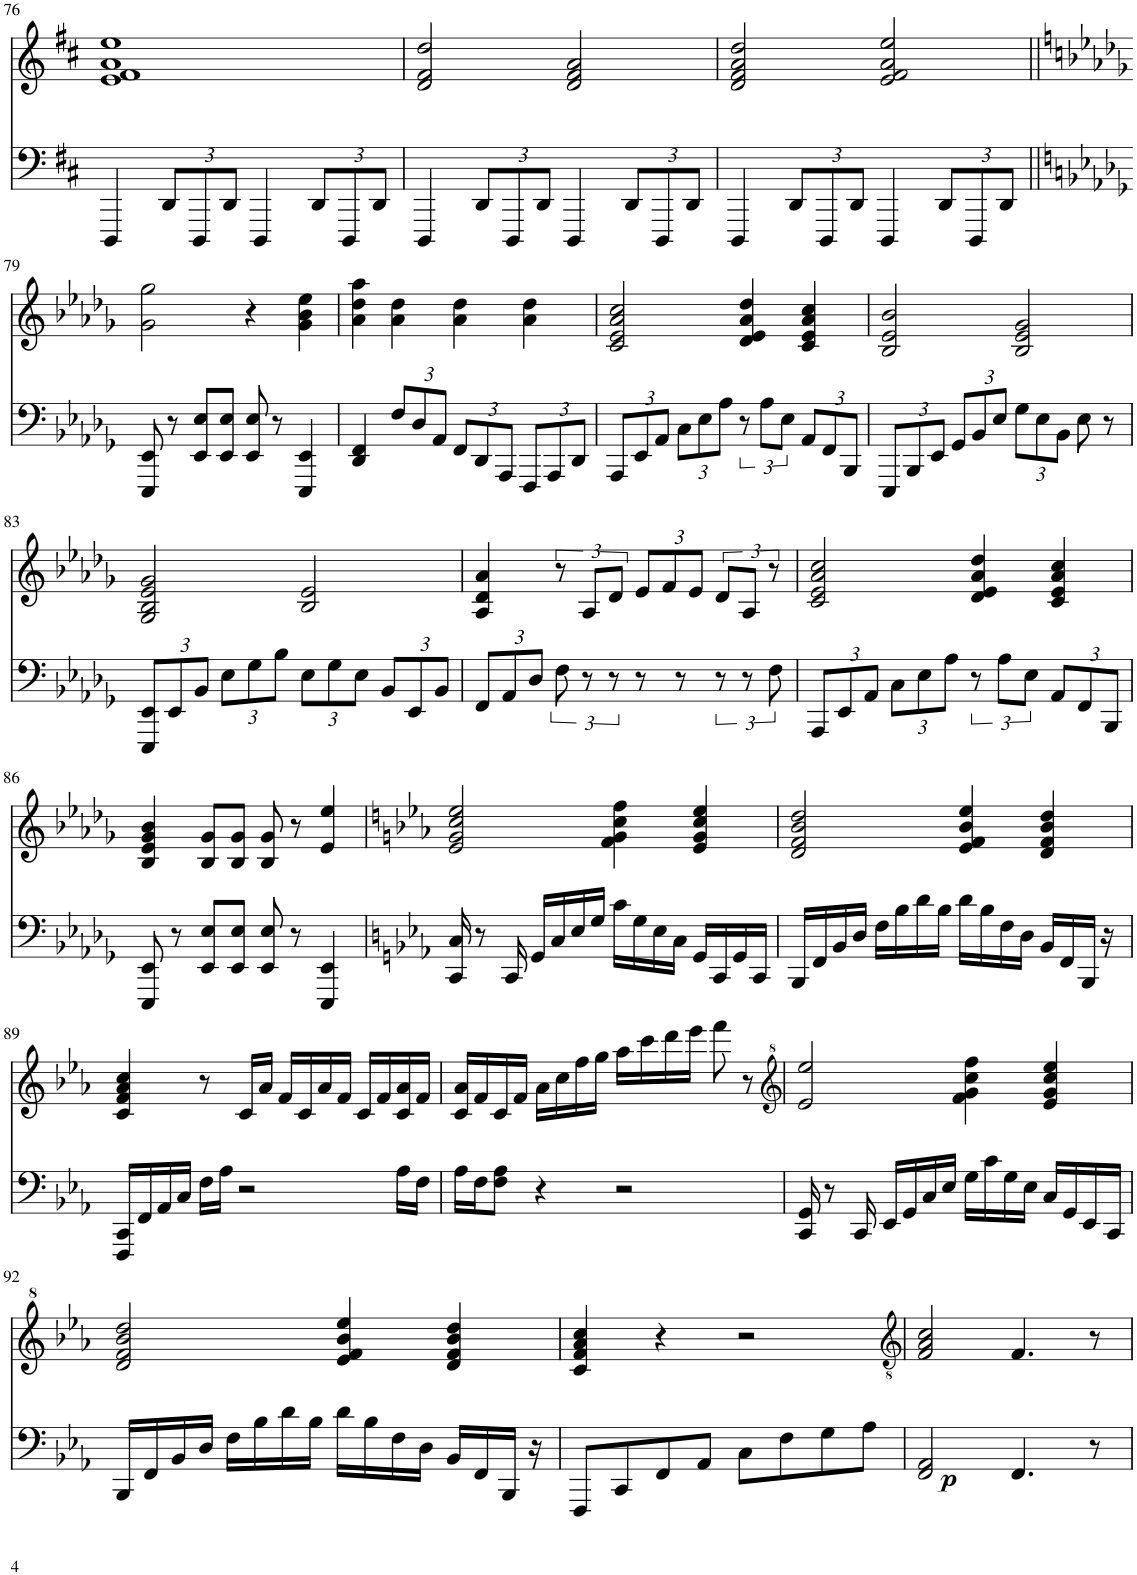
**kern	**dynam	**kern
*part2	*part2	*part1
*staff2	*staff2	*staff1
*I"Piano	*	*I"Piano
*I'Pno	*	*I'Pno
!!LO:PB:g=z
*clefF4	*	*clefG2
*k[f#c#]	*	*k[f#c#]
*M4/4	*	*M4/4
=76	=76	=76
4DDD/	.	1e 1f# 1a 1ee
*Xbrackettup	*	*
12DD/L	.	.
12DDD/	.	.
12DD/J	.	.
4DDD/	.	.
12DD/L	.	.
12DDD/	.	.
12DD/J	.	.
=77	=77	=77
4DDD/	.	2d/ 2f#/ 2dd/
12DD/L	.	.
12DDD/	.	.
12DD/J	.	.
4DDD/	.	2d/ 2f#/ 2a/
12DD/L	.	.
12DDD/	.	.
12DD/J	.	.
=78	=78	=78
4DDD/	.	2d/ 2f#/ 2a/ 2dd/
12DD/L	.	.
12DDD/	.	.
12DD/J	.	.
4DDD/	.	2e/ 2f#/ 2a/ 2ee/
12DD/L	.	.
12DDD/	.	.
12DD/J	.	.
!!LO:LB:g=z
=79||	=79||	=79||
*k[b-e-a-d-g-]	*	*k[b-e-a-d-g-]
8EEE-/ 8EE-/	.	2g-\ 2gg-\
8r	.	.
8EE-/ 8E-/L	.	.
8EE-/ 8E-/J	.	.
8EE-/ 8E-/	.	4r
8r	.	.
4EEE-/ 4EE-/	.	4g-\ 4b-\ 4ee-\
=80	=80	=80
4DD-/ 4FF/	.	4a-\ 4dd-\ 4aa-\
12F/L	.	4a-\ 4dd-\
12D-/	.	.
12AA-/J	.	.
12FF/L	.	4a-\ 4dd-\
12DD-/	.	.
12AAA-/J	.	.
12FFF/L	.	4a-\ 4dd-\
12AAA-/	.	.
12DD-/J	.	.
=81	=81	=81
12AAA-/L	.	2c/ 2e-/ 2a-/ 2cc/
12EE-/	.	.
12AA-/J	.	.
12C\L	.	.
12E-\	.	.
12A-\J	.	.
*brackettup	*	*
12r	.	4d-/ 4e-/ 4a-/ 4dd-/
12A-\L	.	.
12E-\J	.	.
*Xbrackettup	*	*
12AA-/L	.	4c/ 4e-/ 4a-/ 4cc/
12FF/	.	.
12BBB-/J	.	.
=82	=82	=82
12EEE-/L	.	2B-/ 2e-/ 2b-/
12BBB-/	.	.
12EE-/J	.	.
12GG-/L	.	.
12BB-/	.	.
12E-/J	.	.
12G-\L	.	2B-/ 2e-/ 2g-/
12E-\	.	.
12BB-\J	.	.
8E-\	.	.
8r	.	.
!!LO:LB:g=z
=83	=83	=83
12EEE-/ 12EE-/L	.	2G-/ 2B-/ 2e-/ 2g-/
12EE-/	.	.
12BB-/J	.	.
12E-\L	.	.
12G-\	.	.
12B-\J	.	.
12E-\L	.	2B-/ 2e-/
12G-\	.	.
12E-\J	.	.
12BB-/L	.	.
12EE-/	.	.
12BB-/J	.	.
=84	=84	=84
12FF/L	.	4A-/ 4d-/ 4a-/
12AA-/	.	.
12D-/J	.	.
*brackettup	*	*
12F\	.	12r
12r	.	12A-/L
12r	.	12d-/J
*	*	*Xbrackettup
8r	.	12e-/L
.	.	12f/
8r	.	.
.	.	12e-/J
*	*	*brackettup
12r	.	12d-/L
12r	.	12A-/J
12F\	.	12r
=85	=85	=85
*Xbrackettup	*	*
12AAA-/L	.	2c/ 2e-/ 2a-/ 2cc/
12EE-/	.	.
12AA-/J	.	.
12C\L	.	.
12E-\	.	.
12A-\J	.	.
*brackettup	*	*
12r	.	4d-/ 4e-/ 4a-/ 4dd-/
12A-\L	.	.
12E-\J	.	.
*Xbrackettup	*	*
12AA-/L	.	4c/ 4e-/ 4a-/ 4cc/
12FF/	.	.
12BBB-/J	.	.
!!LO:LB:g=z
=86	=86	=86
8EEE-/ 8EE-/	.	4B-/ 4e-/ 4g-/ 4b-/
8r	.	.
8EE-/ 8E-/L	.	8B-/ 8g-/L
8EE-/ 8E-/J	.	8B-/ 8g-/J
8EE-/ 8E-/	.	8B-/ 8g-/
8r	.	8r
4EEE-/ 4EE-/	.	4e-/ 4ee-/
=87	=87	=87
*k[b-e-a-]	*	*k[b-e-a-]
16CC/ 16C/	.	2e-/ 2g/ 2cc/ 2ee-/
8r	.	.
16CC/	.	.
16GG/LL	.	.
16C/	.	.
16E-/	.	.
16G/JJ	.	.
16c\LL	.	4f\ 4g\ 4cc\ 4ff\
16G\	.	.
16E-\	.	.
16C\JJ	.	.
16GG/LL	.	4e-/ 4g/ 4cc/ 4ee-/
16CC/	.	.
16GG/	.	.
16CC/JJ	.	.
=88	=88	=88
16BBB-/LL	.	2d/ 2f/ 2b-/ 2dd/
16FF/	.	.
16BB-/	.	.
16D/JJ	.	.
16F\LL	.	.
16B-\	.	.
16d\	.	.
16B-\JJ	.	.
16d\LL	.	4e-/ 4f/ 4b-/ 4ee-/
16B-\	.	.
16F\	.	.
16D\JJ	.	.
16BB-/LL	.	4d/ 4f/ 4b-/ 4dd/
16FF/	.	.
16BBB-/JJ	.	.
16r	.	.
!!LO:LB:g=z
=89	=89	=89
16FFF/ 16CC/LL	.	4c/ 4f/ 4a-/ 4cc/
16FF/	.	.
16AA-/	.	.
16C/JJ	.	.
16F\LL	.	8r
16A-\JJ	.	.
2r	.	16c/LL
.	.	16a-/JJ
.	.	16f/LL
.	.	16c/
.	.	16a-/
.	.	16f/JJ
.	.	16c/LL
.	.	16f/
16A-\LL	.	16c/ 16a-/
16F\JJ	.	16f/JJ
=90	=90	=90
16A-\LL	.	16c/ 16a-/LL
16F\J	.	16f/
8F\ 8A-\J	.	16c/
.	.	16f/JJ
4r	.	16a-\LL
.	.	16cc\
.	.	16ff\
.	.	16gg\JJ
2r	.	16aa-\LL
.	.	16ccc\
.	.	16ddd\
.	.	16eee-\JJ
.	.	8fff\
.	.	8r
=91	=91	=91
*	*	*clefG^2
16CC/ 16GG/	.	2ee-/ 2eee-/
8r	.	.
16CC/	.	.
16EE-/LL	.	.
16GG/	.	.
16C/	.	.
16E-/JJ	.	.
16G\LL	.	4ff\ 4gg\ 4ccc\ 4fff\
16c\	.	.
16G\	.	.
16E-\JJ	.	.
16C/LL	.	4ee-/ 4gg/ 4ccc/ 4eee-/
16GG/	.	.
16EE-/	.	.
16CC/JJ	.	.
!!LO:LB:g=z
=92	=92	=92
16BBB-/LL	.	2dd/ 2ff/ 2bb-/ 2ddd/
16FF/	.	.
16BB-/	.	.
16D/JJ	.	.
16F\LL	.	.
16B-\	.	.
16d\	.	.
16B-\JJ	.	.
16d\LL	.	4ee-/ 4ff/ 4bb-/ 4eee-/
16B-\	.	.
16F\	.	.
16D\JJ	.	.
16BB-/LL	.	4dd/ 4ff/ 4bb-/ 4ddd/
16FF/	.	.
16BBB-/JJ	.	.
16r	.	.
=93	=93	=93
8FFF/L	.	4cc/ 4ff/ 4aa-/ 4ccc/
8CC/	.	.
8FF/	.	4r
8AA-/J	.	.
8C\L	.	2r
8F\	.	.
8G\	.	.
8A-\J	.	.
=94	=94	=94
*	*	*clefGv2
!	!LO:DY:b	!
2FF/ 2AA-/	p	2F/ 2A-/ 2c/
4.FF/	.	4.F/
8r	.	8r
=	=	=
*-	*-	*-
